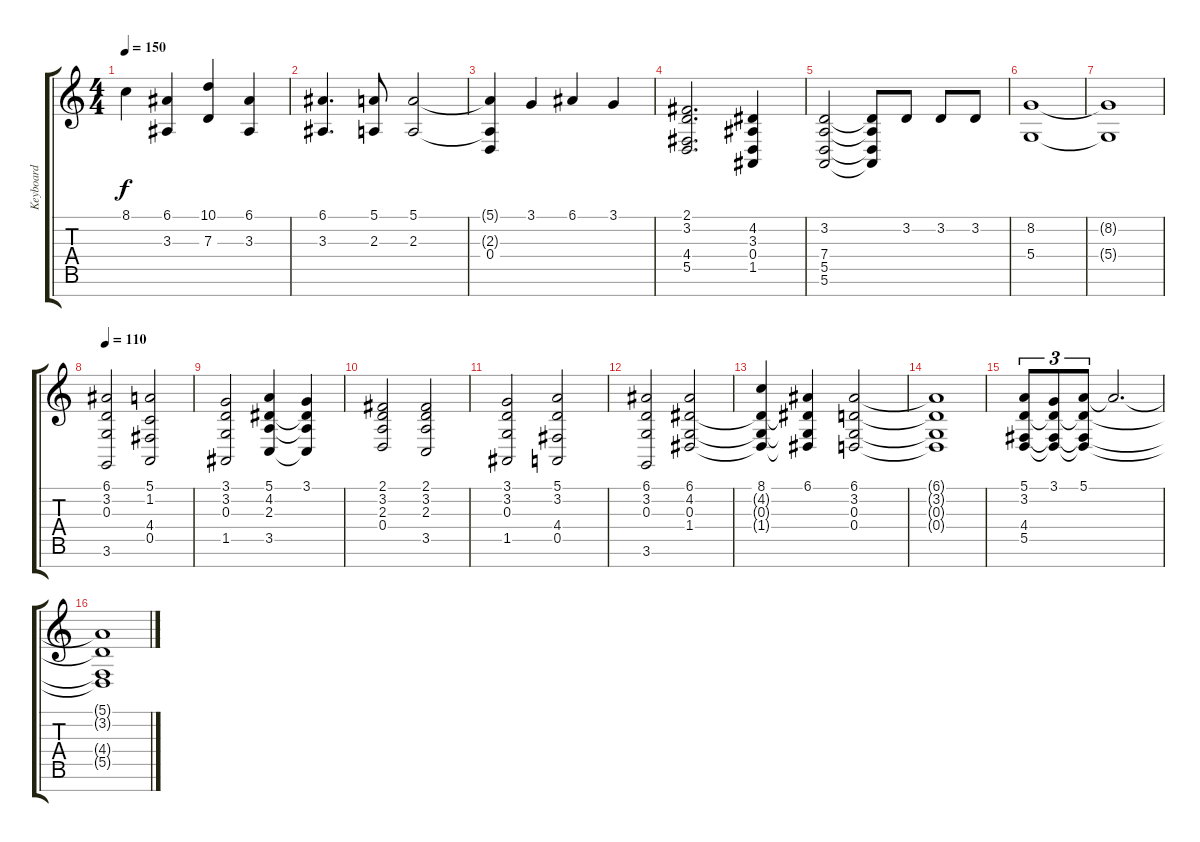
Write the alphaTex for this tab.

\track ("Keyboard" "Keyboard") {instrument stringensemble1}
\staff {score tabs}
\tuning (E4 B3 G3 D3 A2 E2 B1) {hide}
\ts (4 4)
\tempo 150
\clef g2
\ks c
8.1{t}.4{dy f} (6.1 3.3).4 (10.1 7.3).4 (6.1 3.3).4 |
(6.1 3.3).4{d} (5.1 2.3).8 (5.1 2.3).2 |
(5.1{t} 2.3{t} 0.4).4 3.1.4 6.1.4 3.1.4 |
(2.1 3.2 4.4 5.5).2{d} (4.2 3.3 0.4 1.5).4 |
(3.2 7.4 5.5 5.6).2 (3.2{t} 7.4{t} 5.5{t} 5.6{t}).8 3.2.8 3.2.8 3.2.8 |
(8.2 5.4).1{volume 0} |
(8.2{t} 5.4{t}).1 |
\tempo 110
(6.1 3.2 0.3 3.6).2{volume 9 instrument choiraahs} (5.1 1.2 4.4 0.5).2 |
(3.1 3.2 0.3 1.5).2 (5.1 4.2 2.3 3.5).4 (3.1 4.2{t} 2.3{t} 3.5{t}).4 |
(2.1 3.2 2.3 0.4).2 (2.1 3.2 2.3 3.5).2 |
(3.1 3.2 0.3 1.5).2 (5.1 3.2 4.4 0.5).2 |
(6.1 3.2 0.3 3.6).2 (6.1 4.2 0.3 1.4).2 |
(8.1 4.2{t} 0.3{t} 1.4{t}).4 (6.1 4.2{t} 0.3{t} 1.4{t}).4 (6.1 3.2 0.3 0.4).2 |
(6.1{t} 3.2{t} 0.3{t} 0.4{t}).1 |
(5.1 3.2 4.4 5.5).8{tu (3 2)} (3.1 3.2{t} 4.4{t} 5.5{t}).8{tu (3 2)} (5.1 3.2{t} 4.4{t} 5.5{t}).8{tu (3 2)} 5.1{t}.2{d} |
(5.1{t} 3.2{t} 4.4{t} 5.5{t}).1
